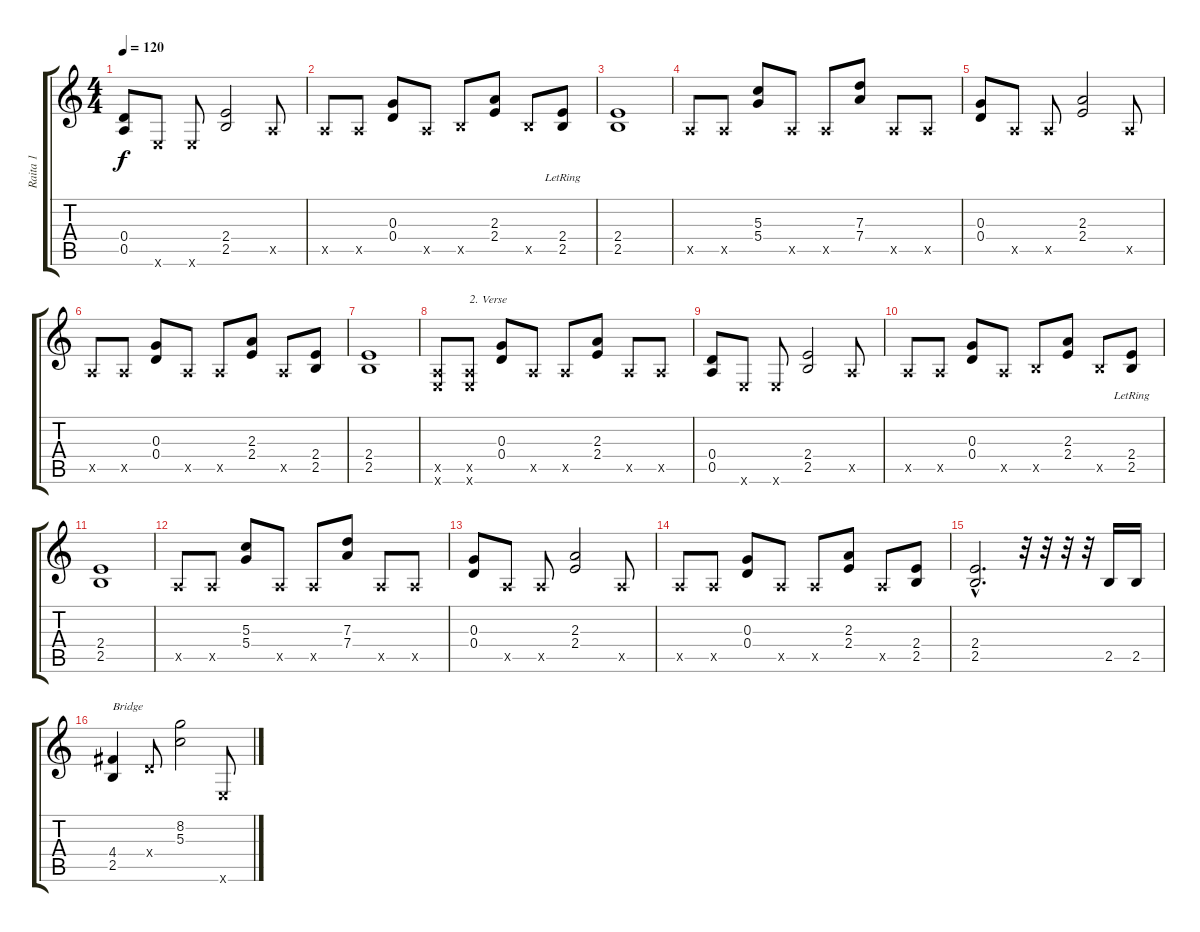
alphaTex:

\track ("Raita 1" "Raita 1") {instrument overdrivenguitar}
\staff {score tabs}
\tuning (E4 B3 G3 D3 A2 E2) {hide}
\ts (4 4)
\tempo 120
\clef g2
\ks c
(0.4 0.5).8{dy f} 0.6{x}.8 0.6{x}.8 (2.4 2.5).2 0.5{x}.8 |
0.5{x}.8 0.5{x}.8 (0.3 0.4).8 0.5{x}.8 2.5{x}.8 (2.3 2.4).8 2.5{x}.8 (2.4{lr} 2.5{lr}).8 |
(2.4 2.5).1 |
0.5{x}.8 0.5{x}.8 (5.3 5.4).8 0.5{x}.8 0.5{x}.8 (7.3 7.4).8 0.5{x}.8 0.5{x}.8 |
(0.3 0.4).8 0.5{x}.8 0.5{x}.8 (2.3 2.4).2 0.5{x}.8 |
0.5{x}.8 0.5{x}.8 (0.3 0.4).8 0.5{x}.8 0.5{x}.8 (2.3 2.4).8 0.5{x}.8 (2.4 2.5).8 |
(2.4 2.5).1 |
(0.5{x} 0.6{x}).8 (0.5{x} 0.6{x}).8{txt "2. Verse"} (0.3 0.4).8 0.5{x}.8 0.5{x}.8 (2.3 2.4).8 0.5{x}.8 0.5{x}.8 |
(0.4 0.5).8 0.6{x}.8 0.6{x}.8 (2.4 2.5).2 0.5{x}.8 |
0.5{x}.8 0.5{x}.8 (0.3 0.4).8 0.5{x}.8 2.5{x}.8 (2.3 2.4).8 2.5{x}.8 (2.4{lr} 2.5{lr}).8 |
(2.4 2.5).1 |
0.5{x}.8 0.5{x}.8 (5.3 5.4).8 0.5{x}.8 0.5{x}.8 (7.3 7.4).8 0.5{x}.8 0.5{x}.8 |
(0.3 0.4).8 0.5{x}.8 0.5{x}.8 (2.3 2.4).2 0.5{x}.8 |
0.5{x}.8 0.5{x}.8 (0.3 0.4).8 0.5{x}.8 0.5{x}.8 (2.3 2.4).8 0.5{x}.8 (2.4 2.5).8 |
(2.4{hac} 2.5{hac}).2{d} r.32 r.32 r.32 r.32 2.5.16 2.5.16 |
(4.4 2.5).4{txt "Bridge"} 0.4{x}.8 (8.2 5.3).2 0.6{x}.8
